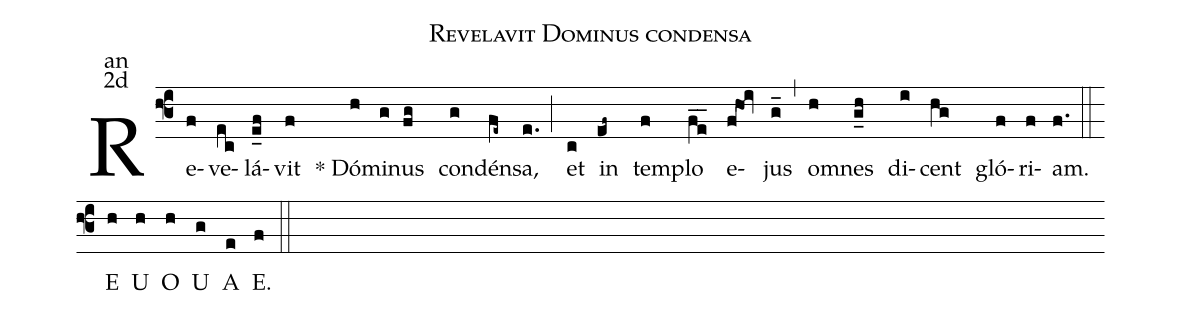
name:Revelavit Dominus condensa;
office-part:an;
mode:2d;
%%
(f3)Re(f)ve(ec)lá(e_f)vit(f) <sp>*</sp>
Dó(h)mi(g)nus(fg) con(g)dén(fe~)sa,(e.) (;)
et(c) in(ef~) tem(f)plo(fe__) e(f@hoi)jus(g_) (,)
om(h)nes(g_h) di(i)cent(hg) gló(f)ri(f)am.(f.) (::)
<eu>E(h) U(h) O(h) U(g) A(e) E.(f) </eu>(::)
